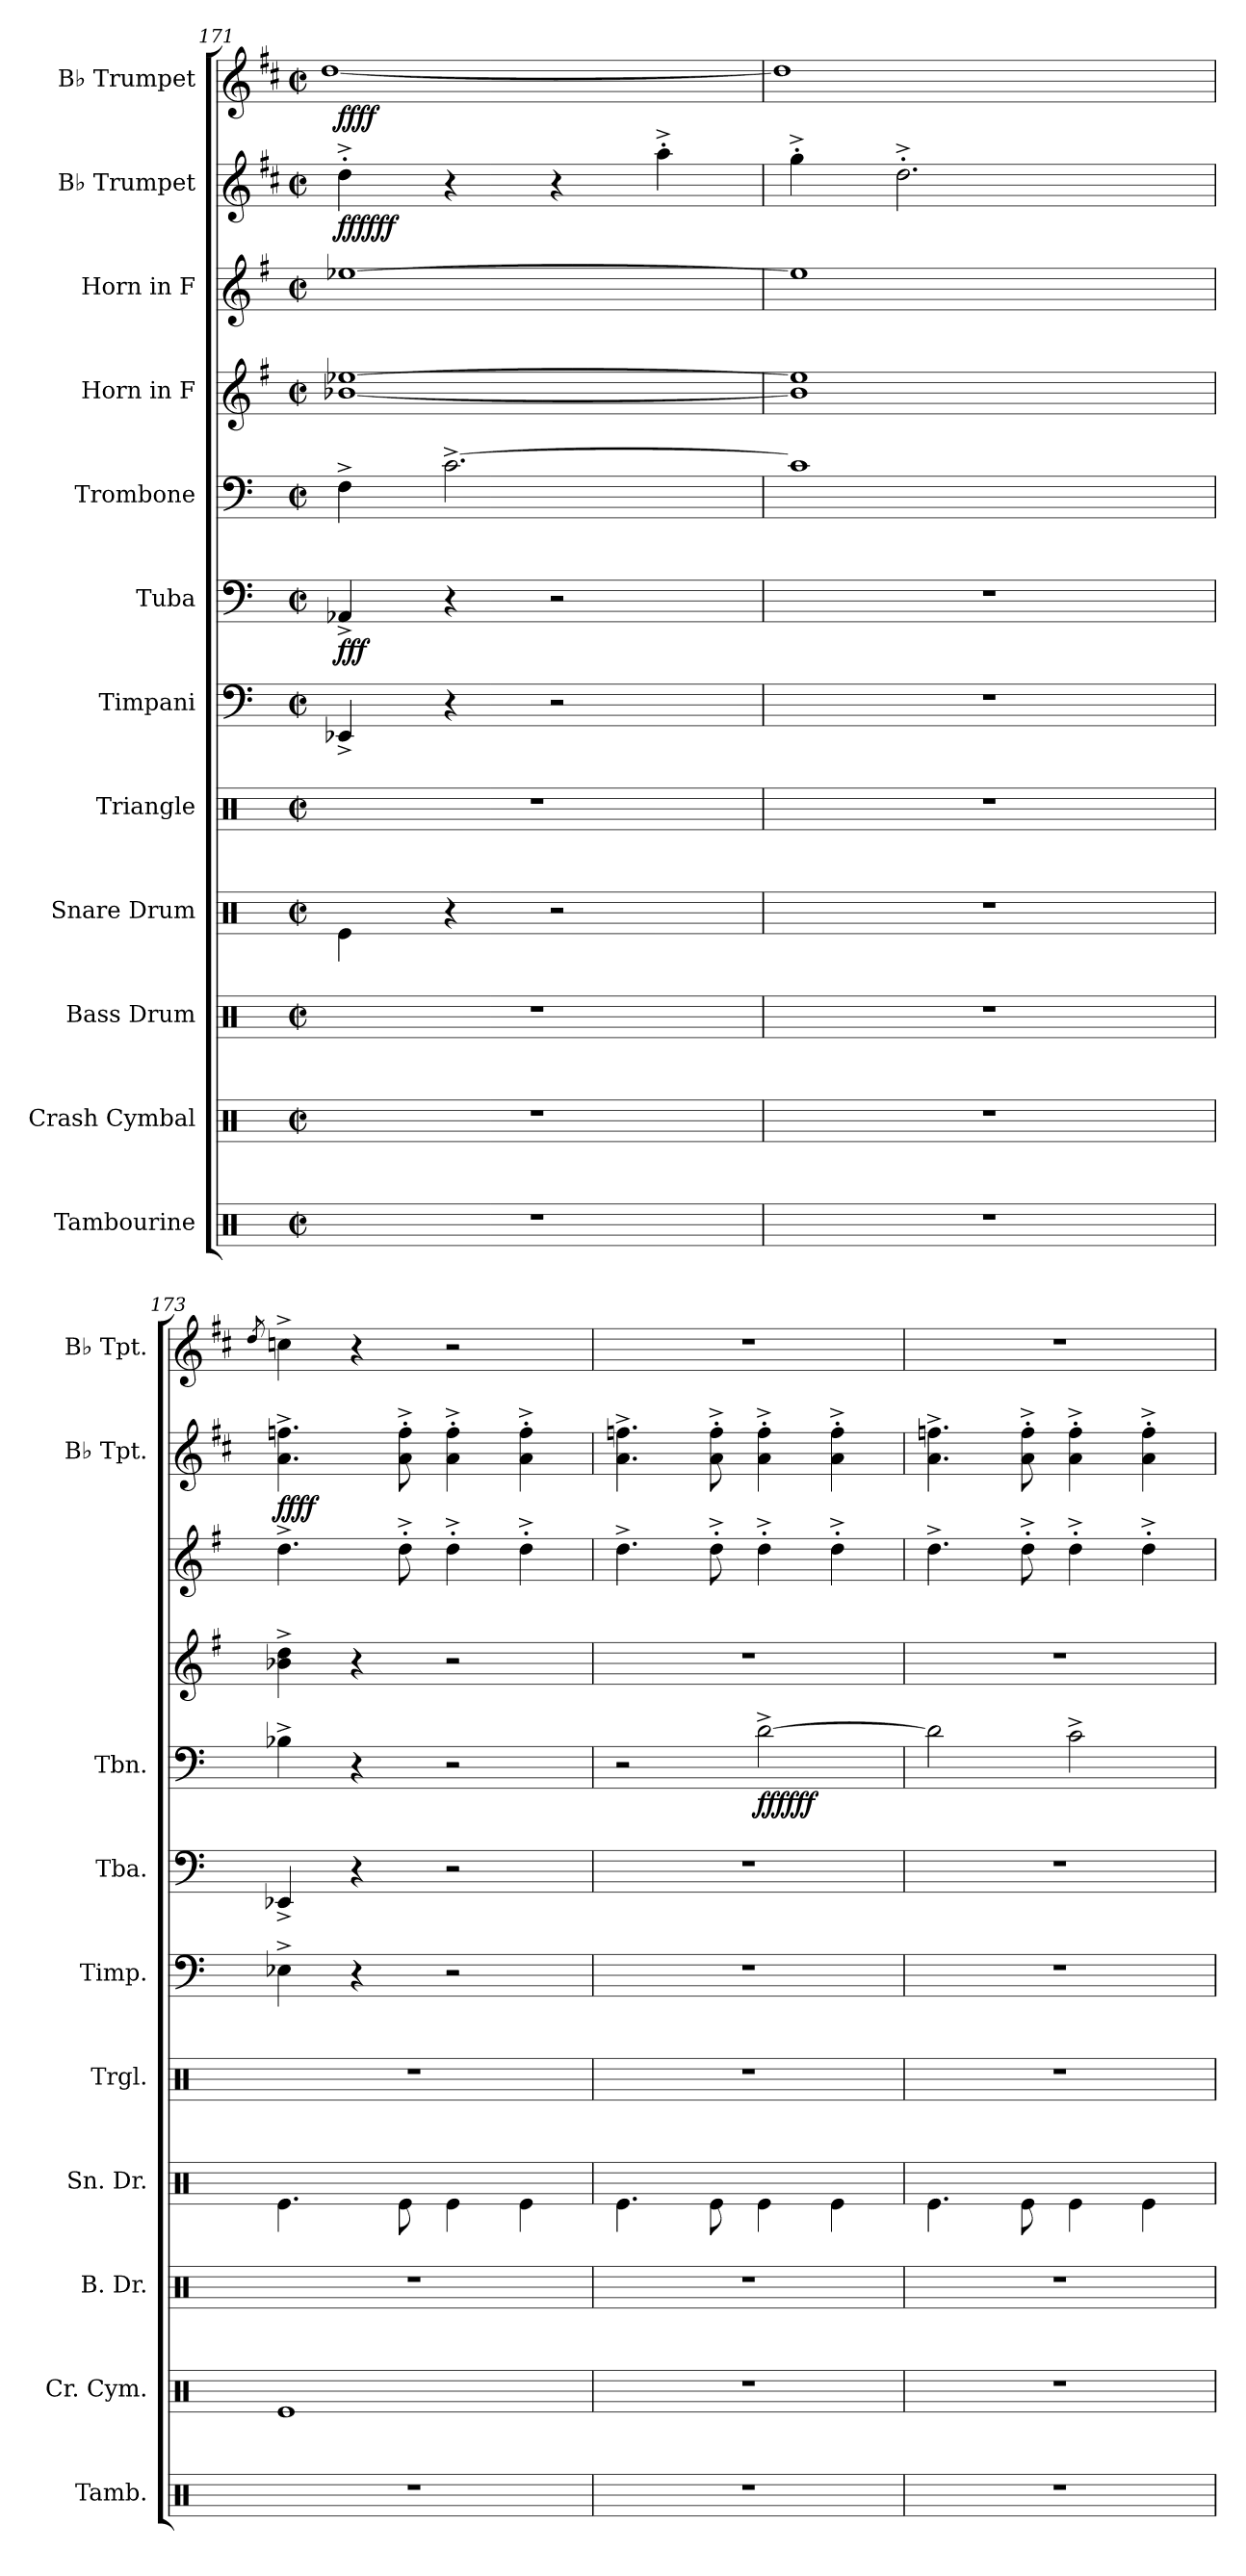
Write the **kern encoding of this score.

**kern	**kern	**kern	**kern	**kern	**kern	**kern	**dynam	**kern	**dynam	**kern	**kern	**kern	**dynam	**kern	**dynam
*part12	*part11	*part10	*part9	*part8	*part7	*part6	*part6	*part5	*part5	*part4	*part3	*part2	*part2	*part1	*part1
*staff12	*staff11	*staff10	*staff9	*staff8	*staff7	*staff6	*staff6	*staff5	*staff5	*staff4	*staff3	*staff2	*staff2	*staff1	*staff1
*I"Tambourine	*I"Crash Cymbal	*I"Bass Drum	*I"Snare Drum	*I"Triangle	*I"Timpani	*I"Tuba	*	*I"Trombone	*	*I"Horn in F	*I"Horn in F	*I"B♭ Trumpet	*	*I"B♭ Trumpet	*
*I'Tamb.	*I'Cr. Cym.	*I'B. Dr.	*I'Sn. Dr.	*I'Trgl.	*I'Timp.	*I'Tba.	*	*I'Tbn.	*	*	*	*I'B♭ Tpt.	*	*I'B♭ Tpt.	*
*clefX	*clefX	*clefX	*clefX	*clefX	*clefF4	*clefF4	*	*clefF4	*	*clefG2	*clefG2	*clefG2	*	*clefG2	*
*	*	*	*	*	*	*	*	*	*	*ITrd4c7	*ITrd4c7	*ITrd1c2	*	*ITrd1c2	*
*k[]	*k[]	*k[]	*k[]	*k[]	*k[]	*k[]	*	*k[]	*	*k[]	*k[]	*k[]	*	*k[]	*
*M2/2	*M2/2	*M2/2	*M2/2	*M2/2	*M2/2	*M2/2	*	*M2/2	*	*M2/2	*M2/2	*M2/2	*	*M2/2	*
*met(c|)	*met(c|)	*met(c|)	*met(c|)	*met(c|)	*met(c|)	*met(c|)	*	*met(c|)	*	*met(c|)	*met(c|)	*met(c|)	*	*met(c|)	*
=171	=171	=171	=171	=171	=171	=171	=171	=171	=171	=171	=171	=171	=171	=171	=171
*	*	*	*	*	*	*	*	*	*	*	*	*	*	*^	*
!	!	!	!	!	!	!	!LO:DY:b	!	!	!	!	!	!LO:DY:b	!	!	!LO:DY:b
1r	1r	1r	4Re\	1r	4EE-X^/	4AA-X^/	fff	4F^\	.	[1e-X [1a-X	[1a-X	4cc'^\	ffffff	(16cc/LLyy	[1cc	ffff
.	.	.	.	.	.	.	.	.	.	.	.	.	.	16dd/yy	.	.
.	.	.	.	.	.	.	.	.	.	.	.	.	.	16cc/yy	.	.
.	.	.	.	.	.	.	.	.	.	.	.	.	.	16dd/JJyy	.	.
.	.	.	4r	.	4r	4r	.	[2.c^\	.	.	.	4r	.	16cc/LLyy	.	.
.	.	.	.	.	.	.	.	.	.	.	.	.	.	16dd/yy	.	.
.	.	.	.	.	.	.	.	.	.	.	.	.	.	16cc/yy	.	.
.	.	.	.	.	.	.	.	.	.	.	.	.	.	16dd/JJyy	.	.
.	.	.	2r	.	2r	2r	.	.	.	.	.	4r	.	16cc/LLyy	.	.
.	.	.	.	.	.	.	.	.	.	.	.	.	.	16dd/yy	.	.
.	.	.	.	.	.	.	.	.	.	.	.	.	.	16cc/yy	.	.
.	.	.	.	.	.	.	.	.	.	.	.	.	.	16dd/JJyy	.	.
.	.	.	.	.	.	.	.	.	.	.	.	4gg'^\	.	16cc/LLyy	.	.
.	.	.	.	.	.	.	.	.	.	.	.	.	.	16dd/yy	.	.
.	.	.	.	.	.	.	.	.	.	.	.	.	.	16cc/yy	.	.
.	.	.	.	.	.	.	.	.	.	.	.	.	.	16dd/JJyy	.	.
!!LO:PB:g=z	!!
=172	=172	=172	=172	=172	=172	=172	=172	=172	=172	=172	=172	=172	=172	=172	=172	=172
1r	1r	1r	1r	1r	1r	1r	.	1c]	.	1e-] 1a-]	1a-]	4ff'^\	.	16cc/LLyy	1cc]	.
.	.	.	.	.	.	.	.	.	.	.	.	.	.	16dd/yy	.	.
.	.	.	.	.	.	.	.	.	.	.	.	.	.	16cc/yy	.	.
.	.	.	.	.	.	.	.	.	.	.	.	.	.	16dd/JJyy	.	.
.	.	.	.	.	.	.	.	.	.	.	.	2.cc'^\	.	16cc/LLyy	.	.
.	.	.	.	.	.	.	.	.	.	.	.	.	.	16dd/yy	.	.
.	.	.	.	.	.	.	.	.	.	.	.	.	.	16cc/yy	.	.
.	.	.	.	.	.	.	.	.	.	.	.	.	.	16dd/JJyy	.	.
.	.	.	.	.	.	.	.	.	.	.	.	.	.	16cc/LLyy	.	.
.	.	.	.	.	.	.	.	.	.	.	.	.	.	16dd/yy	.	.
.	.	.	.	.	.	.	.	.	.	.	.	.	.	16cc/yy	.	.
.	.	.	.	.	.	.	.	.	.	.	.	.	.	16dd/JJyy	.	.
.	.	.	.	.	.	.	.	.	.	.	.	.	.	16cc/LLyy	.	.
.	.	.	.	.	.	.	.	.	.	.	.	.	.	16dd/yy	.	.
.	.	.	.	.	.	.	.	.	.	.	.	.	.	16cc/yy	.	.
.	.	.	.	.	.	.	.	.	.	.	.	.	.	16dd/JJyy)	.	.
*	*	*	*	*	*	*	*	*	*	*	*	*	*	*v	*v	*
=173	=173	=173	=173	=173	=173	=173	=173	=173	=173	=173	=173	=173	=173	=173	=173
.	.	.	.	.	.	.	.	.	.	.	.	.	.	8qcc/	.
!	!	!	!	!	!	!	!	!	!	!	!	!	!LO:DY:b	!	!
1r	1Re	1r	4.Re\	1r	4E-X^\	4EE-X^/	.	4B-X^\	.	4e-X\^ 4g\^	4.g^\	4.g\^ 4.ee-X\^	ffff	4b-X^\	.
.	.	.	.	.	4r	4r	.	4r	.	4r	.	.	.	4r	.
.	.	.	8Re\	.	.	.	.	.	.	.	8g'^\	8g\'^ 8ee-\'^	.	.	.
.	.	.	4Re\	.	2r	2r	.	2r	.	2r	4g'^\	4g\'^ 4ee-\'^	.	2r	.
.	.	.	4Re\	.	.	.	.	.	.	.	4g'^\	4g\'^ 4ee-\'^	.	.	.
=174	=174	=174	=174	=174	=174	=174	=174	=174	=174	=174	=174	=174	=174	=174	=174
1r	1r	1r	4.Re\	1r	1r	1r	.	2r	.	1r	4.g^\	4.g\^ 4.ee-X\^	.	1r	.
.	.	.	8Re\	.	.	.	.	.	.	.	8g'^\	8g\'^ 8ee-\'^	.	.	.
!	!	!	!	!	!	!	!	!	!LO:DY:b	!	!	!	!	!	!
.	.	.	4Re\	.	.	.	.	[2d^\	ffffff	.	4g'^\	4g\'^ 4ee-\'^	.	.	.
.	.	.	4Re\	.	.	.	.	.	.	.	4g'^\	4g\'^ 4ee-\'^	.	.	.
=175	=175	=175	=175	=175	=175	=175	=175	=175	=175	=175	=175	=175	=175	=175	=175
1r	1r	1r	4.Re\	1r	1r	1r	.	2d\]	.	1r	4.g^\	4.g\^ 4.ee-X\^	.	1r	.
.	.	.	8Re\	.	.	.	.	.	.	.	8g'^\	8g\'^ 8ee-\'^	.	.	.
.	.	.	4Re\	.	.	.	.	2c^\	.	.	4g'^\	4g\'^ 4ee-\'^	.	.	.
.	.	.	4Re\	.	.	.	.	.	.	.	4g'^\	4g\'^ 4ee-\'^	.	.	.
=	=	=	=	=	=	=	=	=	=	=	=	=	=	=	=
*-	*-	*-	*-	*-	*-	*-	*-	*-	*-	*-	*-	*-	*-	*-	*-
